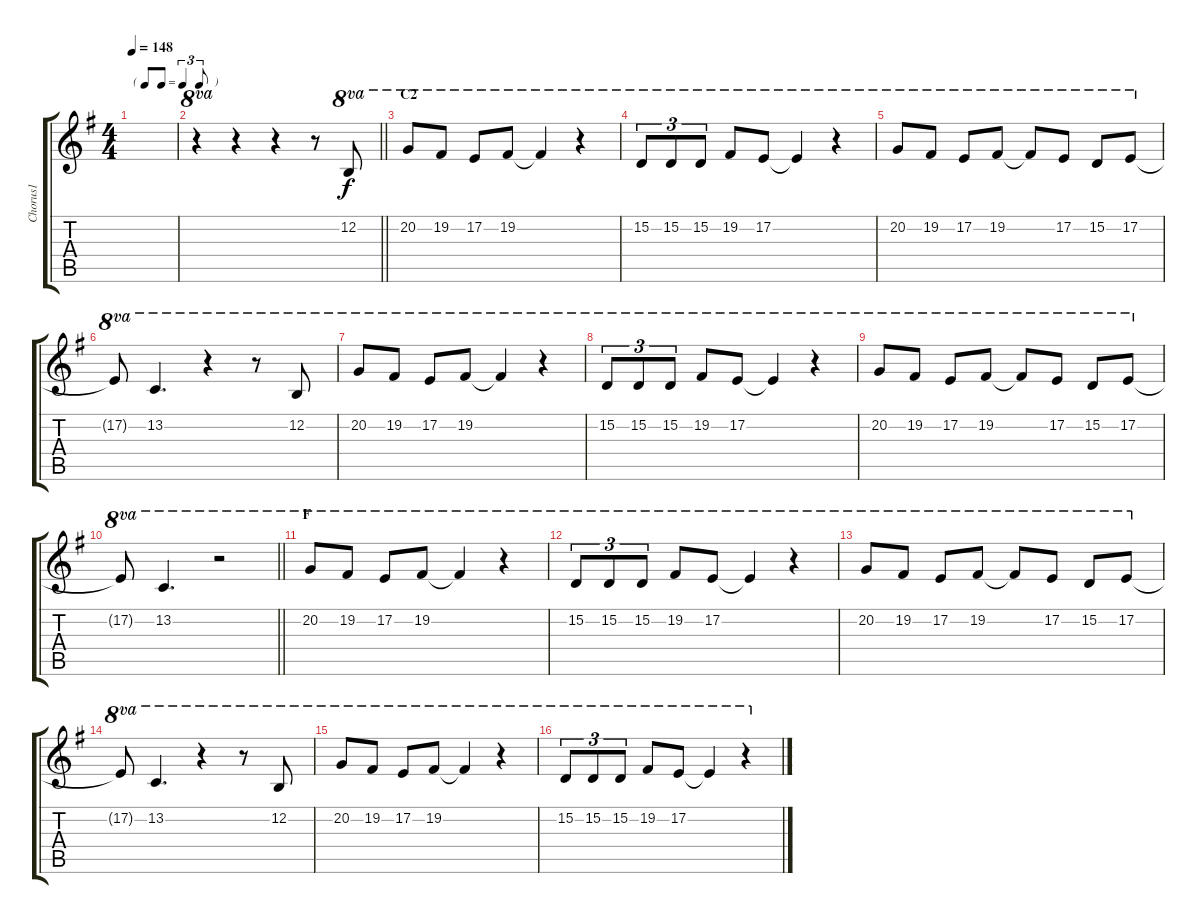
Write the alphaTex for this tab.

\track ("Chorus1" "Chorus1") {instrument altosax}
\staff {score tabs}
\tuning (E4 B3 G3 D3 A2 E2) {hide}
\ts (4 4)
\tf triplet8th
\tempo 148
\clef g2
\ks g
|
\barLineRight lightlight
r.4{ot 8va} r.4 r.4 r.8 12.2.8{ot 8va} |
\section ("" "C2")
20.2.8{ot 8va} 19.2.8{ot 8va} 17.2.8{ot 8va} 19.2.8{ot 8va} 19.2{t}.4{ot 8va} r.4{ot 8va} |
15.2.8{tu (3 2) ot 8va} 15.2.8{tu (3 2) ot 8va} 15.2.8{tu (3 2) ot 8va} 19.2.8{ot 8va} 17.2.8{ot 8va} 17.2{t}.4{ot 8va} r.4{ot 8va} |
20.2.8{ot 8va} 19.2.8{ot 8va} 17.2.8{ot 8va} 19.2.8{ot 8va} 19.2{t}.8{ot 8va} 17.2.8{ot 8va} 15.2.8{ot 8va} 17.2.8{ot 8va} |
17.2{t}.8{ot 8va} 13.2.4{d ot 8va} r.4{ot 8va} r.8{ot 8va} 12.2.8{ot 8va} |
20.2.8{ot 8va} 19.2.8{ot 8va} 17.2.8{ot 8va} 19.2.8{ot 8va} 19.2{t}.4{ot 8va} r.4{ot 8va} |
15.2.8{tu (3 2) ot 8va} 15.2.8{tu (3 2) ot 8va} 15.2.8{tu (3 2) ot 8va} 19.2.8{ot 8va} 17.2.8{ot 8va} 17.2{t}.4{ot 8va} r.4{ot 8va} |
20.2.8{ot 8va} 19.2.8{ot 8va} 17.2.8{ot 8va} 19.2.8{ot 8va} 19.2{t}.8{ot 8va} 17.2.8{ot 8va} 15.2.8{ot 8va} 17.2.8{ot 8va} |
\barLineRight lightlight
17.2{t}.8{ot 8va} 13.2.4{d ot 8va} r.2{ot 8va} |
\section ("" "F")
20.2.8{ot 8va} 19.2.8{ot 8va} 17.2.8{ot 8va} 19.2.8{ot 8va} 19.2{t}.4{ot 8va} r.4{ot 8va} |
15.2.8{tu (3 2) ot 8va} 15.2.8{tu (3 2) ot 8va} 15.2.8{tu (3 2) ot 8va} 19.2.8{ot 8va} 17.2.8{ot 8va} 17.2{t}.4{ot 8va} r.4{ot 8va} |
20.2.8{ot 8va} 19.2.8{ot 8va} 17.2.8{ot 8va} 19.2.8{ot 8va} 19.2{t}.8{ot 8va} 17.2.8{ot 8va} 15.2.8{ot 8va} 17.2.8{ot 8va} |
17.2{t}.8{ot 8va} 13.2.4{d ot 8va} r.4{ot 8va} r.8{ot 8va} 12.2.8{ot 8va} |
20.2.8{ot 8va} 19.2.8{ot 8va} 17.2.8{ot 8va} 19.2.8{ot 8va} 19.2{t}.4{ot 8va} r.4{ot 8va} |
15.2.8{tu (3 2) ot 8va} 15.2.8{tu (3 2) ot 8va} 15.2.8{tu (3 2) ot 8va} 19.2.8{ot 8va} 17.2.8{ot 8va} 17.2{t}.4{ot 8va} r.4{ot 8va}
